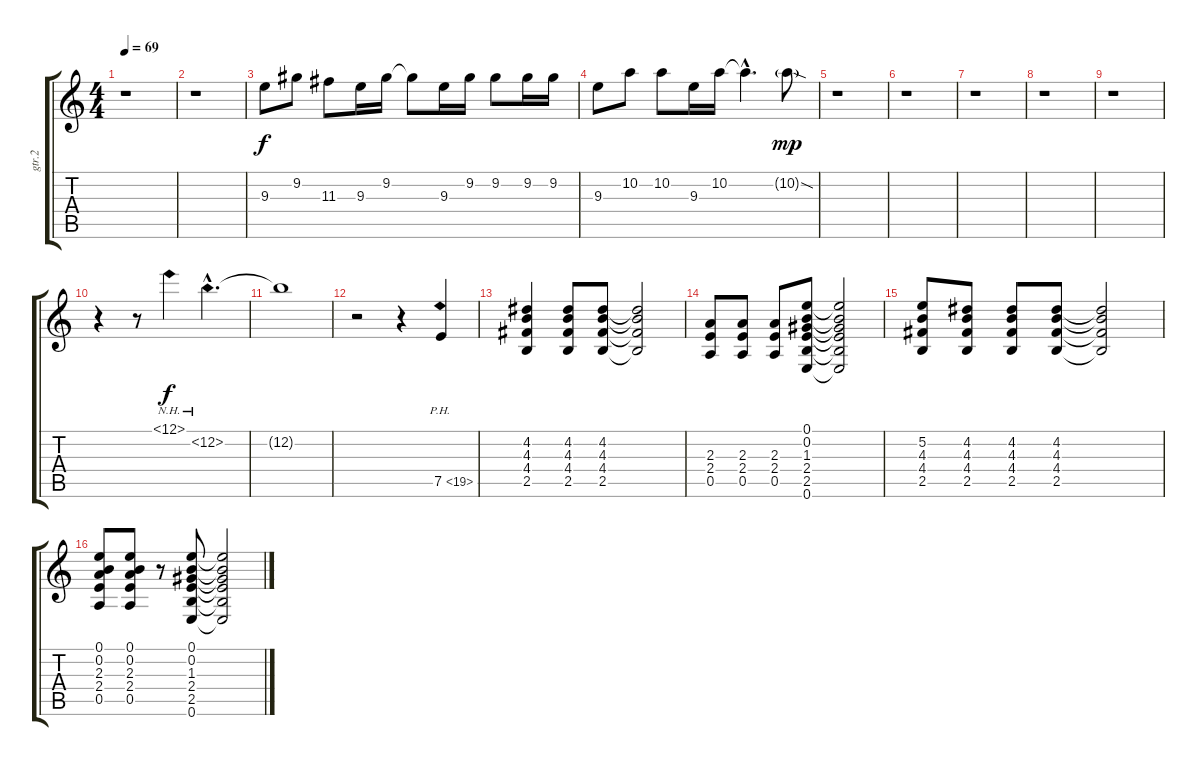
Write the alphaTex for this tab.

\track ("gtr.2" "gtr.2") {instrument distortionguitar}
\staff {score tabs}
\tuning (E4 B3 G3 D3 A2 E2) {hide}
\ts (4 4)
\tempo 69
\clef g2
\ks c
r.1{dy f instrument distortionguitar} |
r.1 |
9.3.8 9.2.8 11.3.8 9.3.16 9.2.16 9.2{t}.8 9.3.16 9.2.16 9.2.8 9.2.16 9.2.16 |
9.3.8 10.2.8 10.2.8 9.3.16 10.2.16 10.2{hac t}.4{d} 10.2{sod g}.8{dy mp} |
r.1 |
r.1 |
r.1 |
r.1 |
r.1 |
r.4 r.8 12.1{nh}.4{dy f} 12.2{nh hac}.4{d} |
12.2{t}.1 |
r.2 r.4 7.5{ph 12}.4 |
(4.2 4.3 4.4 2.5).4 (4.2 4.3 4.4 2.5).8 (4.2 4.3 4.4 2.5).8 (4.2{t} 4.3{t} 4.4{t} 2.5{t}).2 |
(2.3 2.4 0.5).8 (2.3 2.4 0.5).8 (2.3 2.4 0.5).8 (0.1 0.2 1.3 2.4 2.5 0.6).8 (0.1{t} 0.2{t} 1.3{t} 2.4{t} 2.5{t} 0.6{t}).2 |
(5.2 4.3 4.4 2.5).8 (4.2 4.3 4.4 2.5).8 (4.2 4.3 4.4 2.5).8 (4.2 4.3 4.4 2.5).8 (4.2{t} 4.3{t} 4.4{t} 2.5{t}).2 |
(0.1 0.2 2.3 2.4 0.5).8 (0.1 0.2 2.3 2.4 0.5).8 r.8 (0.1 0.2 1.3 2.4 2.5 0.6).8 (0.1{t} 0.2{t} 1.3{t} 2.4{t} 2.5{t} 0.6{t}).2
